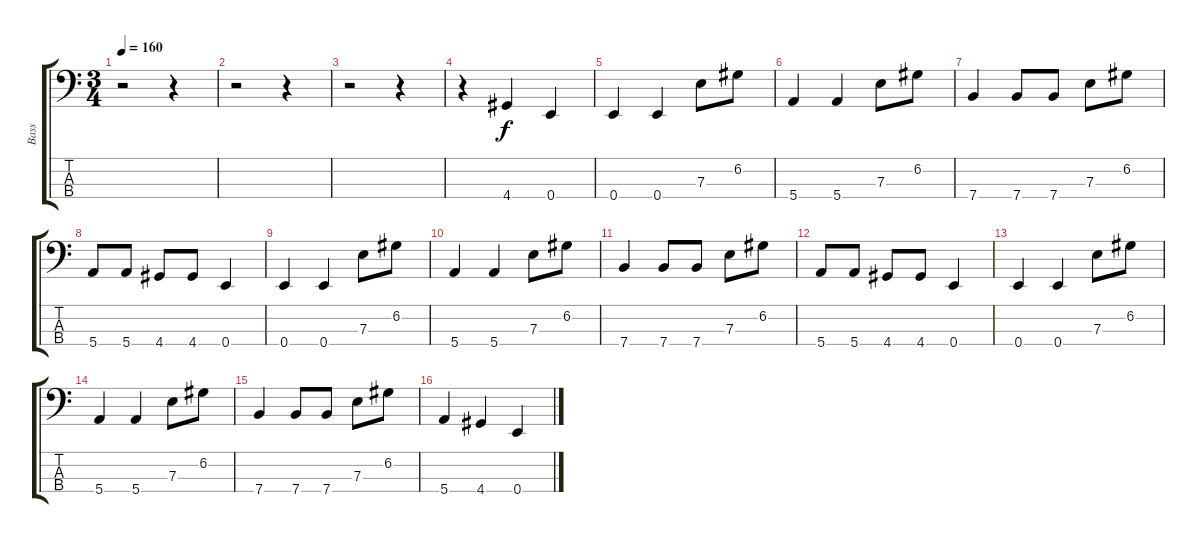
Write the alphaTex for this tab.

\track ("Bass" "Bass") {instrument electricbasspick}
\staff {score tabs}
\tuning (G2 D2 A1 E1) {hide}
\ts (3 4)
\tempo 160
\clef f4
\ks c
r.2{dy f instrument electricbasspick} r.4 |
r.2 r.4 |
r.2 r.4 |
r.4 4.4.4 0.4.4 |
0.4.4 0.4.4 7.3.8 6.2.8 |
5.4.4 5.4.4 7.3.8 6.2.8 |
7.4.4 7.4.8 7.4.8 7.3.8 6.2.8 |
5.4.8 5.4.8 4.4.8 4.4.8 0.4.4 |
0.4.4 0.4.4 7.3.8 6.2.8 |
5.4.4 5.4.4 7.3.8 6.2.8 |
7.4.4 7.4.8 7.4.8 7.3.8 6.2.8 |
5.4.8 5.4.8 4.4.8 4.4.8 0.4.4 |
0.4.4 0.4.4 7.3.8 6.2.8 |
5.4.4 5.4.4 7.3.8 6.2.8 |
7.4.4 7.4.8 7.4.8 7.3.8 6.2.8 |
5.4.4 4.4.4 0.4.4
